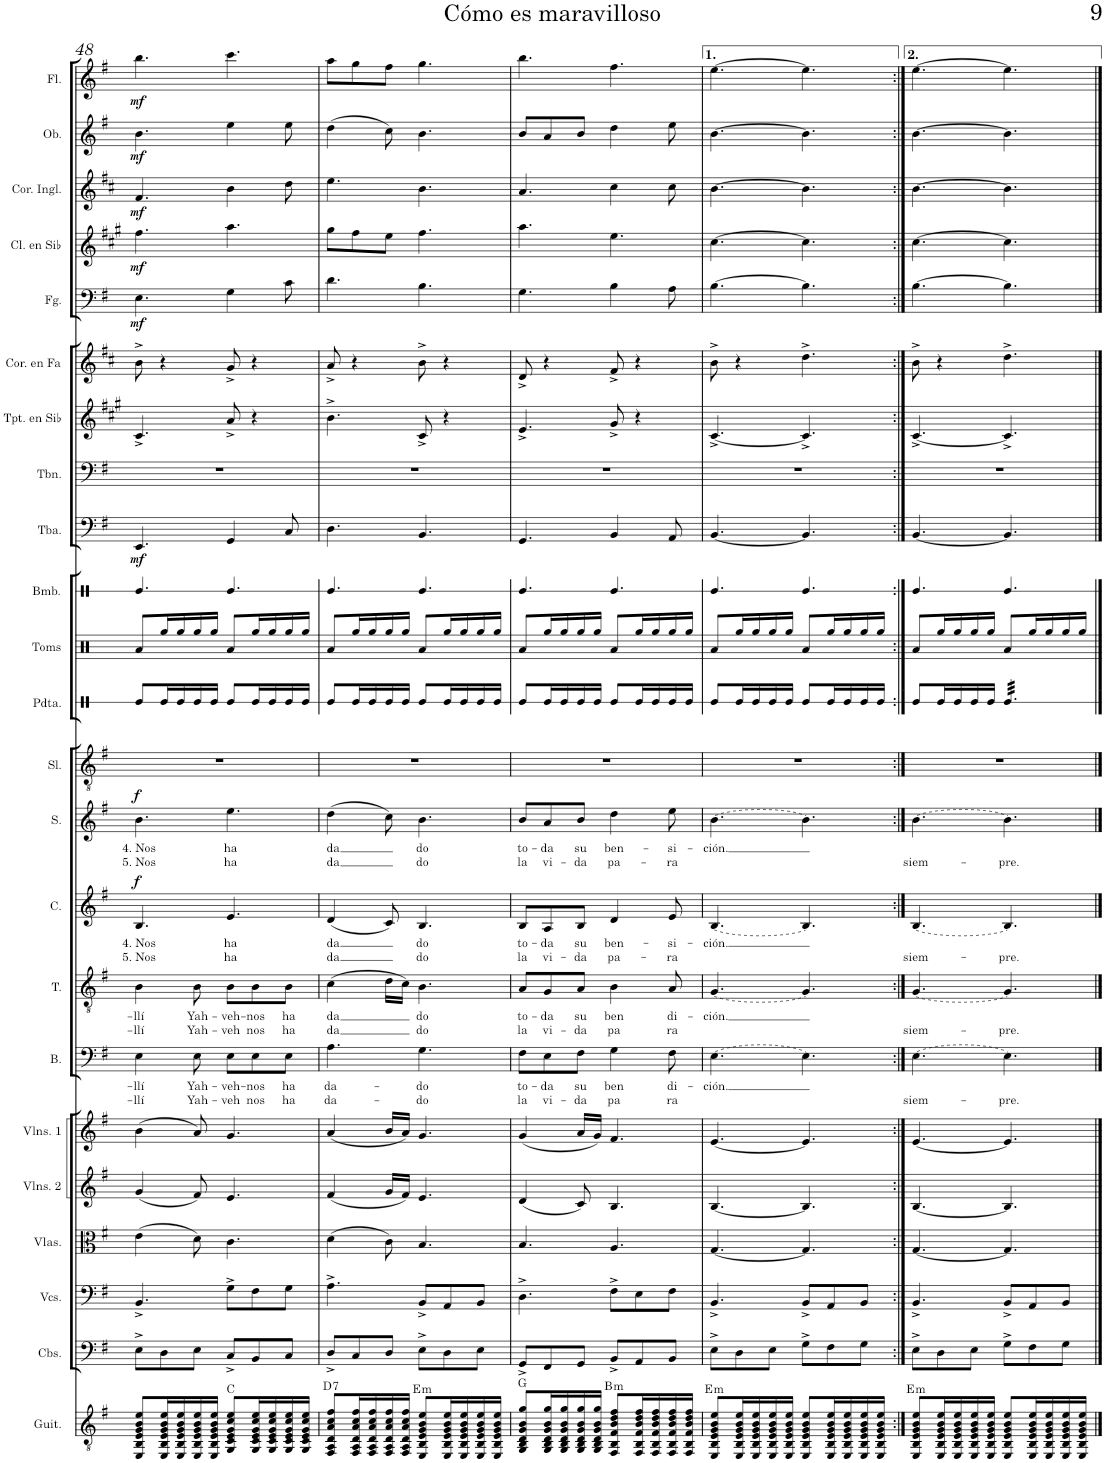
**kern	**harte	**kern	**kern	**kern	**kern	**kern	**kern	**text	**text	**kern	**text	**text	**kern	**text	**text	**dynam	**kern	**text	**text	**dynam	**kern	**kern	**kern	**kern	**kern	**dynam	**kern	**kern	**kern	**kern	**dynam	**kern	**dynam	**kern	**dynam	**kern	**dynam	**kern	**dynam
*part23	*part23	*part22	*part21	*part20	*part19	*part18	*part17	*part17	*part17	*part16	*part16	*part16	*part15	*part15	*part15	*part15	*part14	*part14	*part14	*part14	*part13	*part12	*part11	*part10	*part9	*part9	*part8	*part7	*part6	*part5	*part5	*part4	*part4	*part3	*part3	*part2	*part2	*part1	*part1
*staff23	*	*staff22	*staff21	*staff20	*staff19	*staff18	*staff17	*staff17	*staff17	*staff16	*staff16	*staff16	*staff15	*staff15	*staff15	*staff15	*staff14	*staff14	*staff14	*staff14	*staff13	*staff12	*staff11	*staff10	*staff9	*staff9	*staff8	*staff7	*staff6	*staff5	*staff5	*staff4	*staff4	*staff3	*staff3	*staff2	*staff2	*staff1	*staff1
*I"Guitarra clásica	*	*I"Contrabajos	*I"Violonchelos	*I"Violas	*I"Violines 2	*I"Violines 1	*I"Bajo	*	*	*I"Tenor	*	*	*I"Contralto	*	*	*	*I"Soprano	*	*	*	*I"Solista	*I"Pandereta	*I"Toms	*I"Bombo	*I"Tuba	*	*I"Trombón	*I"Trompeta en Sib	*I"Trompa en Fa	*I"Fagot	*	*I"Clarinete en Sib	*	*I"Corno inglés	*	*I"Oboe	*	*I"Flauta	*
*I'Guit.	*	*I'Cbs.	*I'Vcs.	*I'Vlas.	*I'Vlns. 2	*I'Vlns. 1	*I'B.	*	*	*I'T.	*	*	*I'C.	*	*	*	*I'S.	*	*	*	*I'Sl.	*I'Pdta.	*I'Toms	*I'Bmb.	*I'Tba.	*	*I'Tbn.	*I'Tpt. en Sib	*	*I'Fg.	*	*I'Cl. en Sib	*	*I'Cor. Ingl.	*	*I'Ob.	*	*I'Fl.	*
!!LO:PB:g=z
*clefGv2	*	*clefF4	*clefF4	*clefC3	*clefG2	*clefG2	*clefF4	*	*	*clefGv2	*	*	*clefG2	*	*	*	*clefG2	*	*	*	*clefGv2	*clefX	*clefX	*clefX	*clefF4	*	*clefF4	*clefG2	*clefG2	*clefF4	*	*clefG2	*	*clefG2	*	*clefG2	*	*clefG2	*
*	*	*Trd7c12	*	*	*	*	*	*	*	*	*	*	*	*	*	*	*	*	*	*	*	*	*	*	*	*	*	*Trd1c2	*Trd4c7	*	*	*Trd1c2	*	*Trd4c7	*	*	*	*	*
*k[f#]	*	*k[f#]	*k[f#]	*k[f#]	*k[f#]	*k[f#]	*k[f#]	*	*	*k[f#]	*	*	*k[f#]	*	*	*	*k[f#]	*	*	*	*k[f#]	*k[]	*k[]	*k[]	*k[f#]	*	*k[f#]	*k[f#c#g#]	*k[f#c#]	*k[f#]	*	*k[f#c#g#]	*	*k[f#c#]	*	*k[f#]	*	*k[f#]	*
*M6/8	*	*M6/8	*M6/8	*M6/8	*M6/8	*M6/8	*M6/8	*	*	*M6/8	*	*	*M6/8	*	*	*	*M6/8	*	*	*	*M6/8	*M6/8	*M6/8	*M6/8	*M6/8	*	*M6/8	*M6/8	*M6/8	*M6/8	*	*M6/8	*	*M6/8	*	*M6/8	*	*M6/8	*
=48	=48	=48	=48	=48	=48	=48	=48	=48	=48	=48	=48	=48	=48	=48	=48	=48	=48	=48	=48	=48	=48	=48	=48	=48	=48	=48	=48	=48	=48	=48	=48	=48	=48	=48	=48	=48	=48	=48	=48
!	!	!	!	!	!	!	!	!LO:LY:b	!LO:LY:b	!	!LO:LY:b	!LO:LY:b	!	!LO:LY:b	!LO:LY:b	!LO:DY:a	!	!LO:LY:b	!LO:LY:b	!LO:DY:a	!	!	!	!	!	!LO:DY:b	!	!	!	!	!LO:DY:b	!	!LO:DY:b	!	!LO:DY:b	!	!LO:DY:b	!	!LO:DY:b
8EE/ 8BB/ 8E/ 8G/ 8B/ 8e/L	.	8E^\L	4.BB^/	(4e\	(4g/	(4b\	4E\	-llí	-llí	4B\	-llí	-llí	4.B/	4. Nos	5. Nos	f	4.b\	4. Nos	5. Nos	f	2.r	8Re/L	8Ra/L	4.Re/	4.EE/	mf	2.r	4.c#^/	8b^\	4.E\	mf	4.ff#\	mf	4.f#/	mf	4.b\	mf	4.bb\	mf
16EE/ 16BB/ 16E/ 16G/ 16B/ 16e/L	.	8D\	.	.	.	.	.	.	.	.	.	.	.	.	.	.	.	.	.	.	.	16Re/L	16Rgg/L	.	.	.	.	.	4r	.	.	.	.	.	.	.	.	.	.
16EE/ 16BB/ 16E/ 16G/ 16B/ 16e/	.	.	.	.	.	.	.	.	.	.	.	.	.	.	.	.	.	.	.	.	.	16Re/	16Rgg/	.	.	.	.	.	.	.	.	.	.	.	.	.	.	.	.
!	!	!	!	!	!	!	!	!LO:LY:b	!LO:LY:b	!	!LO:LY:b	!LO:LY:b	!	!	!	!	!	!	!	!	!	!	!	!	!	!	!	!	!	!	!	!	!	!	!	!	!	!	!
16EE/ 16BB/ 16E/ 16G/ 16B/ 16e/	.	8E\J	.	8d\)	8f#/)	8a/)	8E\	Yah-	Yah-	8B\	Yah-	Yah-	.	.	.	.	.	.	.	.	.	16Re/	16Rgg/	.	.	.	.	.	.	.	.	.	.	.	.	.	.	.	.
16EE/ 16BB/ 16E/ 16G/ 16B/ 16e/JJ	.	.	.	.	.	.	.	.	.	.	.	.	.	.	.	.	.	.	.	.	.	16Re/JJ	16Rgg/JJ	.	.	.	.	.	.	.	.	.	.	.	.	.	.	.	.
!	!	!	!	!	!	!	!	!LO:LY:b	!LO:LY:b	!	!LO:LY:b	!LO:LY:b	!	!LO:LY:b	!LO:LY:b	!	!	!LO:LY:b	!LO:LY:b	!	!	!	!	!	!	!	!	!	!	!	!	!	!	!	!	!	!	!	!
8GG/ 8C/ 8E/ 8G/ 8c/ 8e/L	C:maj	8C^/L	8G^\L	4.c\	4.e/	4.g/	8E\L	-veh-	-veh	8B\L	-veh-	-veh	4.e/	ha	ha	.	4.ee\	ha	ha	.	.	8Re/L	8Ra/L	4.Re/	4GG/	.	.	8a^/	8g^/	4G\	.	4.aa\	.	4b\	.	4ee\	.	4.ccc\	.
!	!	!	!	!	!	!	!	!LO:LY:b	!LO:LY:b	!	!LO:LY:b	!LO:LY:b	!	!	!	!	!	!	!	!	!	!	!	!	!	!	!	!	!	!	!	!	!	!	!	!	!	!	!
16GG/ 16C/ 16E/ 16G/ 16c/ 16e/L	.	8BB/	8F#\	.	.	.	8E\	nos	nos	8B\	nos	nos	.	.	.	.	.	.	.	.	.	16Re/L	16Rgg/L	.	.	.	.	4r	4r	.	.	.	.	.	.	.	.	.	.
16GG/ 16C/ 16E/ 16G/ 16c/ 16e/	.	.	.	.	.	.	.	.	.	.	.	.	.	.	.	.	.	.	.	.	.	16Re/	16Rgg/	.	.	.	.	.	.	.	.	.	.	.	.	.	.	.	.
!	!	!	!	!	!	!	!	!LO:LY:b	!LO:LY:b	!	!LO:LY:b	!LO:LY:b	!	!	!	!	!	!	!	!	!	!	!	!	!	!	!	!	!	!	!	!	!	!	!	!	!	!	!
16GG/ 16C/ 16E/ 16G/ 16c/ 16e/	.	8C/J	8G\J	.	.	.	8E\J	ha	ha	8B\J	ha	ha	.	.	.	.	.	.	.	.	.	16Re/	16Rgg/	.	8C/	.	.	.	.	8c\	.	.	.	8dd\	.	8ee\	.	.	.
16GG/ 16C/ 16E/ 16G/ 16c/ 16e/JJ	.	.	.	.	.	.	.	.	.	.	.	.	.	.	.	.	.	.	.	.	.	16Re/JJ	16Rgg/JJ	.	.	.	.	.	.	.	.	.	.	.	.	.	.	.	.
=49	=49	=49	=49	=49	=49	=49	=49	=49	=49	=49	=49	=49	=49	=49	=49	=49	=49	=49	=49	=49	=49	=49	=49	=49	=49	=49	=49	=49	=49	=49	=49	=49	=49	=49	=49	=49	=49	=49	=49
!	!LO:H:kt=7	!	!	!	!	!	!	!LO:LY:b	!LO:LY:b	!	!LO:LY:b	!LO:LY:b	!	!LO:LY:b	!LO:LY:b	!	!	!LO:LY:b	!LO:LY:b	!	!	!	!	!	!	!	!	!	!	!	!	!	!	!	!	!	!	!	!
8FF#/ 8AA/ 8D/ 8A/ 8c/ 8f#/L	D:7	8D^/L	4.A^\	(4d\	(4f#/	(4a/	4.A\	da-	da-	(4c\	da	da	(4d/	da	da	.	(4dd\	da	da	.	2.r	8Re/L	8Ra/L	4.Re/	4.D\	.	2.r	4.b^\	8a^/	4.d\	.	8gg#\L	.	4.ee\	.	(4dd\	.	8aa\L	.
16FF#/ 16AA/ 16D/ 16A/ 16c/ 16f#/L	.	8C/	.	.	.	.	.	.	.	.	.	.	.	.	.	.	.	.	.	.	.	16Re/L	16Rgg/L	.	.	.	.	.	4r	.	.	8ff#\	.	.	.	.	.	8gg\	.
16FF#/ 16AA/ 16D/ 16A/ 16c/ 16f#/	.	.	.	.	.	.	.	.	.	.	.	.	.	.	.	.	.	.	.	.	.	16Re/	16Rgg/	.	.	.	.	.	.	.	.	.	.	.	.	.	.	.	.
16FF#/ 16AA/ 16D/ 16A/ 16c/ 16f#/	.	8D/J	.	8c\)	16g/LL	16b/LL	.	.	.	16d\LL	.	.	8c/)	.	.	.	8cc\)	.	.	.	.	16Re/	16Rgg/	.	.	.	.	.	.	.	.	8ee\J	.	.	.	8cc\)	.	8ff#\J	.
16FF#/ 16AA/ 16D/ 16A/ 16c/ 16f#/JJ	.	.	.	.	16f#/JJ)	16a/JJ)	.	.	.	16c\JJ)	.	.	.	.	.	.	.	.	.	.	.	16Re/JJ	16Rgg/JJ	.	.	.	.	.	.	.	.	.	.	.	.	.	.	.	.
!	!LO:H:kt=m	!	!	!	!	!	!	!LO:LY:b	!LO:LY:b	!	!LO:LY:b	!LO:LY:b	!	!LO:LY:b	!LO:LY:b	!	!	!LO:LY:b	!LO:LY:b	!	!	!	!	!	!	!	!	!	!	!	!	!	!	!	!	!	!	!	!
8EE/ 8BB/ 8E/ 8G/ 8B/ 8e/L	E:min	8E^\L	8BB^/L	4.B/	4.e/	4.g/	4.G\	-do	-do	4.B\	do	do	4.B/	do	do	.	4.b\	do	do	.	.	8Re/L	8Ra/L	4.Re/	4.BB/	.	.	8c#^/	8b^\	4.B\	.	4.ff#\	.	4.b\	.	4.b\	.	4.gg\	.
16EE/ 16BB/ 16E/ 16G/ 16B/ 16e/L	.	8D\	8AA/	.	.	.	.	.	.	.	.	.	.	.	.	.	.	.	.	.	.	16Re/L	16Rgg/L	.	.	.	.	4r	4r	.	.	.	.	.	.	.	.	.	.
16EE/ 16BB/ 16E/ 16G/ 16B/ 16e/	.	.	.	.	.	.	.	.	.	.	.	.	.	.	.	.	.	.	.	.	.	16Re/	16Rgg/	.	.	.	.	.	.	.	.	.	.	.	.	.	.	.	.
16EE/ 16BB/ 16E/ 16G/ 16B/ 16e/	.	8E\J	8BB/J	.	.	.	.	.	.	.	.	.	.	.	.	.	.	.	.	.	.	16Re/	16Rgg/	.	.	.	.	.	.	.	.	.	.	.	.	.	.	.	.
16EE/ 16BB/ 16E/ 16G/ 16B/ 16e/JJ	.	.	.	.	.	.	.	.	.	.	.	.	.	.	.	.	.	.	.	.	.	16Re/JJ	16Rgg/JJ	.	.	.	.	.	.	.	.	.	.	.	.	.	.	.	.
=50	=50	=50	=50	=50	=50	=50	=50	=50	=50	=50	=50	=50	=50	=50	=50	=50	=50	=50	=50	=50	=50	=50	=50	=50	=50	=50	=50	=50	=50	=50	=50	=50	=50	=50	=50	=50	=50	=50	=50
!	!	!	!	!	!	!	!	!LO:LY:b	!LO:LY:b	!	!LO:LY:b	!LO:LY:b	!	!LO:LY:b	!LO:LY:b	!	!	!LO:LY:b	!LO:LY:b	!	!	!	!	!	!	!	!	!	!	!	!	!	!	!	!	!	!	!	!
8GG/ 8BB/ 8D/ 8G/ 8B/ 8g/L	G:maj	8GG^/L	4.D^\	4.B/	(4d/	(4g/	8F#\L	to-	la	8A/L	to-	la	8B/L	to-	la	.	8b/L	to-	la	.	2.r	8Re/L	8Ra/L	4.Re/	4.GG/	.	2.r	4.e^/	8d^/	4.G\	.	4.aa\	.	4.a/	.	8b/L	.	4.bb\	.
!	!	!	!	!	!	!	!	!LO:LY:b	!LO:LY:b	!	!LO:LY:b	!LO:LY:b	!	!LO:LY:b	!LO:LY:b	!	!	!LO:LY:b	!LO:LY:b	!	!	!	!	!	!	!	!	!	!	!	!	!	!	!	!	!	!	!	!
16GG/ 16BB/ 16D/ 16G/ 16B/ 16g/L	.	8FF#/	.	.	.	.	8E\	-da	vi-	8G/	-da	vi-	8A/	-da	vi-	.	8a/	-da	vi-	.	.	16Re/L	16Rgg/L	.	.	.	.	.	4r	.	.	.	.	.	.	8a/	.	.	.
16GG/ 16BB/ 16D/ 16G/ 16B/ 16g/	.	.	.	.	.	.	.	.	.	.	.	.	.	.	.	.	.	.	.	.	.	16Re/	16Rgg/	.	.	.	.	.	.	.	.	.	.	.	.	.	.	.	.
!	!	!	!	!	!	!	!	!LO:LY:b	!LO:LY:b	!	!LO:LY:b	!LO:LY:b	!	!LO:LY:b	!LO:LY:b	!	!	!LO:LY:b	!LO:LY:b	!	!	!	!	!	!	!	!	!	!	!	!	!	!	!	!	!	!	!	!
16GG/ 16BB/ 16D/ 16G/ 16B/ 16g/	.	8GG/J	.	.	8c/)	16a/LL	8F#\J	su	-da	8A/J	su	-da	8B/J	su	-da	.	8b/J	su	-da	.	.	16Re/	16Rgg/	.	.	.	.	.	.	.	.	.	.	.	.	8b/J	.	.	.
16GG/ 16BB/ 16D/ 16G/ 16B/ 16g/JJ	.	.	.	.	.	16g/JJ)	.	.	.	.	.	.	.	.	.	.	.	.	.	.	.	16Re/JJ	16Rgg/JJ	.	.	.	.	.	.	.	.	.	.	.	.	.	.	.	.
!	!LO:H:kt=m	!	!	!	!	!	!	!LO:LY:b	!LO:LY:b	!	!LO:LY:b	!LO:LY:b	!	!LO:LY:b	!LO:LY:b	!	!	!LO:LY:b	!LO:LY:b	!	!	!	!	!	!	!	!	!	!	!	!	!	!	!	!	!	!	!	!
8FF#/ 8BB/ 8F#/ 8B/ 8d/ 8f#/L	B:min	8BB^/L	8F#^\L	4.A/	4.B/	4.f#/	4G\	ben	pa	4B\	ben	pa	4d/	ben-	pa-	.	4dd\	ben-	pa-	.	.	8Re/L	8Ra/L	4.Re/	4BB/	.	.	8g#^/	8f#^/	4B\	.	4.ee\	.	4cc#\	.	4dd\	.	4.ff#\	.
16FF#/ 16BB/ 16F#/ 16B/ 16d/ 16f#/L	.	8AA/	8E\	.	.	.	.	.	.	.	.	.	.	.	.	.	.	.	.	.	.	16Re/L	16Rgg/L	.	.	.	.	4r	4r	.	.	.	.	.	.	.	.	.	.
16FF#/ 16BB/ 16F#/ 16B/ 16d/ 16f#/	.	.	.	.	.	.	.	.	.	.	.	.	.	.	.	.	.	.	.	.	.	16Re/	16Rgg/	.	.	.	.	.	.	.	.	.	.	.	.	.	.	.	.
!	!	!	!	!	!	!	!	!LO:LY:b	!LO:LY:b	!	!LO:LY:b	!LO:LY:b	!	!LO:LY:b	!LO:LY:b	!	!	!LO:LY:b	!LO:LY:b	!	!	!	!	!	!	!	!	!	!	!	!	!	!	!	!	!	!	!	!
16FF#/ 16BB/ 16F#/ 16B/ 16d/ 16f#/	.	8BB/J	8F#\J	.	.	.	8F#\	-di-	-ra	8A/	-di-	-ra	8e/	-si-	-ra	.	8ee\	-si-	-ra	.	.	16Re/	16Rgg/	.	8AA/	.	.	.	.	8A\	.	.	.	8cc#\	.	8ee\	.	.	.
16FF#/ 16BB/ 16F#/ 16B/ 16d/ 16f#/JJ	.	.	.	.	.	.	.	.	.	.	.	.	.	.	.	.	.	.	.	.	.	16Re/JJ	16Rgg/JJ	.	.	.	.	.	.	.	.	.	.	.	.	.	.	.	.
=51	=51	=51	=51	=51	=51	=51	=51	=51	=51	=51	=51	=51	=51	=51	=51	=51	=51	=51	=51	=51	=51	=51	=51	=51	=51	=51	=51	=51	=51	=51	=51	=51	=51	=51	=51	=51	=51	=51	=51
!	!LO:H:kt=m	!	!	!	!	!	!LO:T:dash	!LO:LY:b	!	!LO:T:dash	!LO:LY:b	!	!LO:T:dash	!LO:LY:b	!	!	!LO:T:dash	!LO:LY:b	!	!	!	!	!	!	!	!	!	!	!	!	!	!	!	!	!	!	!	!	!
8EE/ 8BB/ 8E/ 8G/ 8B/ 8e/L	E:min	8E^\L	4.BB^/	[4.G/	[4.B/	[4.e/	[4.E\	-ción.	.	[4.G/	-ción.	.	[4.B/	-ción.	.	.	[4.b\	-ción.	.	.	2.r	8Re/L	8Ra/L	4.Re/	[4.BB/	.	2.r	[4.c#^/	8b^\	[4.B\	.	[4.cc#\	.	[4.b\	.	[4.b\	.	[4.ee\	.
16EE/ 16BB/ 16E/ 16G/ 16B/ 16e/L	.	8D\	.	.	.	.	.	.	.	.	.	.	.	.	.	.	.	.	.	.	.	16Re/L	16Rgg/L	.	.	.	.	.	4r	.	.	.	.	.	.	.	.	.	.
16EE/ 16BB/ 16E/ 16G/ 16B/ 16e/	.	.	.	.	.	.	.	.	.	.	.	.	.	.	.	.	.	.	.	.	.	16Re/	16Rgg/	.	.	.	.	.	.	.	.	.	.	.	.	.	.	.	.
16EE/ 16BB/ 16E/ 16G/ 16B/ 16e/	.	8E\J	.	.	.	.	.	.	.	.	.	.	.	.	.	.	.	.	.	.	.	16Re/	16Rgg/	.	.	.	.	.	.	.	.	.	.	.	.	.	.	.	.
16EE/ 16BB/ 16E/ 16G/ 16B/ 16e/JJ	.	.	.	.	.	.	.	.	.	.	.	.	.	.	.	.	.	.	.	.	.	16Re/JJ	16Rgg/JJ	.	.	.	.	.	.	.	.	.	.	.	.	.	.	.	.
8EE/ 8BB/ 8E/ 8G/ 8B/ 8e/L	.	8G^\L	8BB^/L	4.G/]	4.B/]	4.e/]	4.E\]	.	.	4.G/]	.	.	4.B/]	.	.	.	4.b\]	.	.	.	.	8Re/L	8Ra/L	4.Re/	4.BB/]	.	.	4.c#^/]	4.dd^\	4.B\]	.	4.cc#\]	.	4.b\]	.	4.b\]	.	4.ee\]	.
16EE/ 16BB/ 16E/ 16G/ 16B/ 16e/L	.	8F#\	8AA/	.	.	.	.	.	.	.	.	.	.	.	.	.	.	.	.	.	.	16Re/L	16Rgg/L	.	.	.	.	.	.	.	.	.	.	.	.	.	.	.	.
16EE/ 16BB/ 16E/ 16G/ 16B/ 16e/	.	.	.	.	.	.	.	.	.	.	.	.	.	.	.	.	.	.	.	.	.	16Re/	16Rgg/	.	.	.	.	.	.	.	.	.	.	.	.	.	.	.	.
16EE/ 16BB/ 16E/ 16G/ 16B/ 16e/	.	8G\J	8BB/J	.	.	.	.	.	.	.	.	.	.	.	.	.	.	.	.	.	.	16Re/	16Rgg/	.	.	.	.	.	.	.	.	.	.	.	.	.	.	.	.
16EE/ 16BB/ 16E/ 16G/ 16B/ 16e/JJ	.	.	.	.	.	.	.	.	.	.	.	.	.	.	.	.	.	.	.	.	.	16Re/JJ	16Rgg/JJ	.	.	.	.	.	.	.	.	.	.	.	.	.	.	.	.
=52:|!	=52:|!	=52:|!	=52:|!	=52:|!	=52:|!	=52:|!	=52:|!	=52:|!	=52:|!	=52:|!	=52:|!	=52:|!	=52:|!	=52:|!	=52:|!	=52:|!	=52:|!	=52:|!	=52:|!	=52:|!	=52:|!	=52:|!	=52:|!	=52:|!	=52:|!	=52:|!	=52:|!	=52:|!	=52:|!	=52:|!	=52:|!	=52:|!	=52:|!	=52:|!	=52:|!	=52:|!	=52:|!	=52:|!	=52:|!
!	!LO:H:kt=m	!	!	!	!	!	!LO:T:dash	!	!LO:LY:b	!LO:T:dash	!	!LO:LY:b	!LO:T:dash	!	!LO:LY:b	!	!LO:T:dash	!	!LO:LY:b	!	!	!	!	!	!	!	!	!	!	!	!	!	!	!	!	!	!	!	!
8EE/ 8BB/ 8E/ 8G/ 8B/ 8e/L	E:min	8E^\L	4.BB^/	[4.G/	[4.B/	[4.e/	[4.E\	.	siem-	[4.G/	.	siem-	[4.B/	.	siem-	.	[4.b\	.	siem-	.	2.r	8Re/L	8Ra/L	4.Re/	[4.BB/	.	2.r	[4.c#^/	8b^\	[4.B\	.	[4.cc#\	.	[4.b\	.	[4.b\	.	[4.ee\	.
16EE/ 16BB/ 16E/ 16G/ 16B/ 16e/L	.	8D\	.	.	.	.	.	.	.	.	.	.	.	.	.	.	.	.	.	.	.	16Re/L	16Rgg/L	.	.	.	.	.	4r	.	.	.	.	.	.	.	.	.	.
16EE/ 16BB/ 16E/ 16G/ 16B/ 16e/	.	.	.	.	.	.	.	.	.	.	.	.	.	.	.	.	.	.	.	.	.	16Re/	16Rgg/	.	.	.	.	.	.	.	.	.	.	.	.	.	.	.	.
16EE/ 16BB/ 16E/ 16G/ 16B/ 16e/	.	8E\J	.	.	.	.	.	.	.	.	.	.	.	.	.	.	.	.	.	.	.	16Re/	16Rgg/	.	.	.	.	.	.	.	.	.	.	.	.	.	.	.	.
16EE/ 16BB/ 16E/ 16G/ 16B/ 16e/JJ	.	.	.	.	.	.	.	.	.	.	.	.	.	.	.	.	.	.	.	.	.	16Re/JJ	16Rgg/JJ	.	.	.	.	.	.	.	.	.	.	.	.	.	.	.	.
!	!	!	!	!	!	!	!	!	!LO:LY:b	!	!	!LO:LY:b	!	!	!LO:LY:b	!	!	!	!LO:LY:b	!	!	!	!	!	!	!	!	!	!	!	!	!	!	!	!	!	!	!	!
*	*	*	*	*	*	*	*	*	*	*	*	*	*	*	*	*	*	*	*	*	*	*tremolo	*	*	*	*	*	*	*	*	*	*	*	*	*	*	*	*	*
8EE/ 8BB/ 8E/ 8G/ 8B/ 8e/L	.	8G^\L	8BB^/L	4.G/]	4.B/]	4.e/]	4.E\]	.	-pre.	4.G/]	.	-pre.	4.B/]	.	-pre.	.	4.b\]	.	-pre.	.	.	32Re/LLL	8Ra/L	4.Re/	4.BB/]	.	.	4.c#^/]	4.dd^\	4.B\]	.	4.cc#\]	.	4.b\]	.	4.b\]	.	4.ee\]	.
.	.	.	.	.	.	.	.	.	.	.	.	.	.	.	.	.	.	.	.	.	.	32Re/	.	.	.	.	.	.	.	.	.	.	.	.	.	.	.	.	.
.	.	.	.	.	.	.	.	.	.	.	.	.	.	.	.	.	.	.	.	.	.	32Re/	.	.	.	.	.	.	.	.	.	.	.	.	.	.	.	.	.
.	.	.	.	.	.	.	.	.	.	.	.	.	.	.	.	.	.	.	.	.	.	32Re/	.	.	.	.	.	.	.	.	.	.	.	.	.	.	.	.	.
16EE/ 16BB/ 16E/ 16G/ 16B/ 16e/L	.	8F#\	8AA/	.	.	.	.	.	.	.	.	.	.	.	.	.	.	.	.	.	.	32Re/	16Rgg/L	.	.	.	.	.	.	.	.	.	.	.	.	.	.	.	.
.	.	.	.	.	.	.	.	.	.	.	.	.	.	.	.	.	.	.	.	.	.	32Re/	.	.	.	.	.	.	.	.	.	.	.	.	.	.	.	.	.
16EE/ 16BB/ 16E/ 16G/ 16B/ 16e/	.	.	.	.	.	.	.	.	.	.	.	.	.	.	.	.	.	.	.	.	.	32Re/	16Rgg/	.	.	.	.	.	.	.	.	.	.	.	.	.	.	.	.
.	.	.	.	.	.	.	.	.	.	.	.	.	.	.	.	.	.	.	.	.	.	32Re/	.	.	.	.	.	.	.	.	.	.	.	.	.	.	.	.	.
16EE/ 16BB/ 16E/ 16G/ 16B/ 16e/	.	8G\J	8BB/J	.	.	.	.	.	.	.	.	.	.	.	.	.	.	.	.	.	.	32Re/	16Rgg/	.	.	.	.	.	.	.	.	.	.	.	.	.	.	.	.
.	.	.	.	.	.	.	.	.	.	.	.	.	.	.	.	.	.	.	.	.	.	32Re/	.	.	.	.	.	.	.	.	.	.	.	.	.	.	.	.	.
16EE/ 16BB/ 16E/ 16G/ 16B/ 16e/JJ	.	.	.	.	.	.	.	.	.	.	.	.	.	.	.	.	.	.	.	.	.	32Re/	16Rgg/JJ	.	.	.	.	.	.	.	.	.	.	.	.	.	.	.	.
.	.	.	.	.	.	.	.	.	.	.	.	.	.	.	.	.	.	.	.	.	.	32Re/JJJ	.	.	.	.	.	.	.	.	.	.	.	.	.	.	.	.	.
*	*	*	*	*	*	*	*	*	*	*	*	*	*	*	*	*	*	*	*	*	*	*Xtremolo	*	*	*	*	*	*	*	*	*	*	*	*	*	*	*	*	*
==	==	==	==	==	==	==	==	==	==	==	==	==	==	==	==	==	==	==	==	==	==	==	==	==	==	==	==	==	==	==	==	==	==	==	==	==	==	==	==
*-	*-	*-	*-	*-	*-	*-	*-	*-	*-	*-	*-	*-	*-	*-	*-	*-	*-	*-	*-	*-	*-	*-	*-	*-	*-	*-	*-	*-	*-	*-	*-	*-	*-	*-	*-	*-	*-	*-	*-
